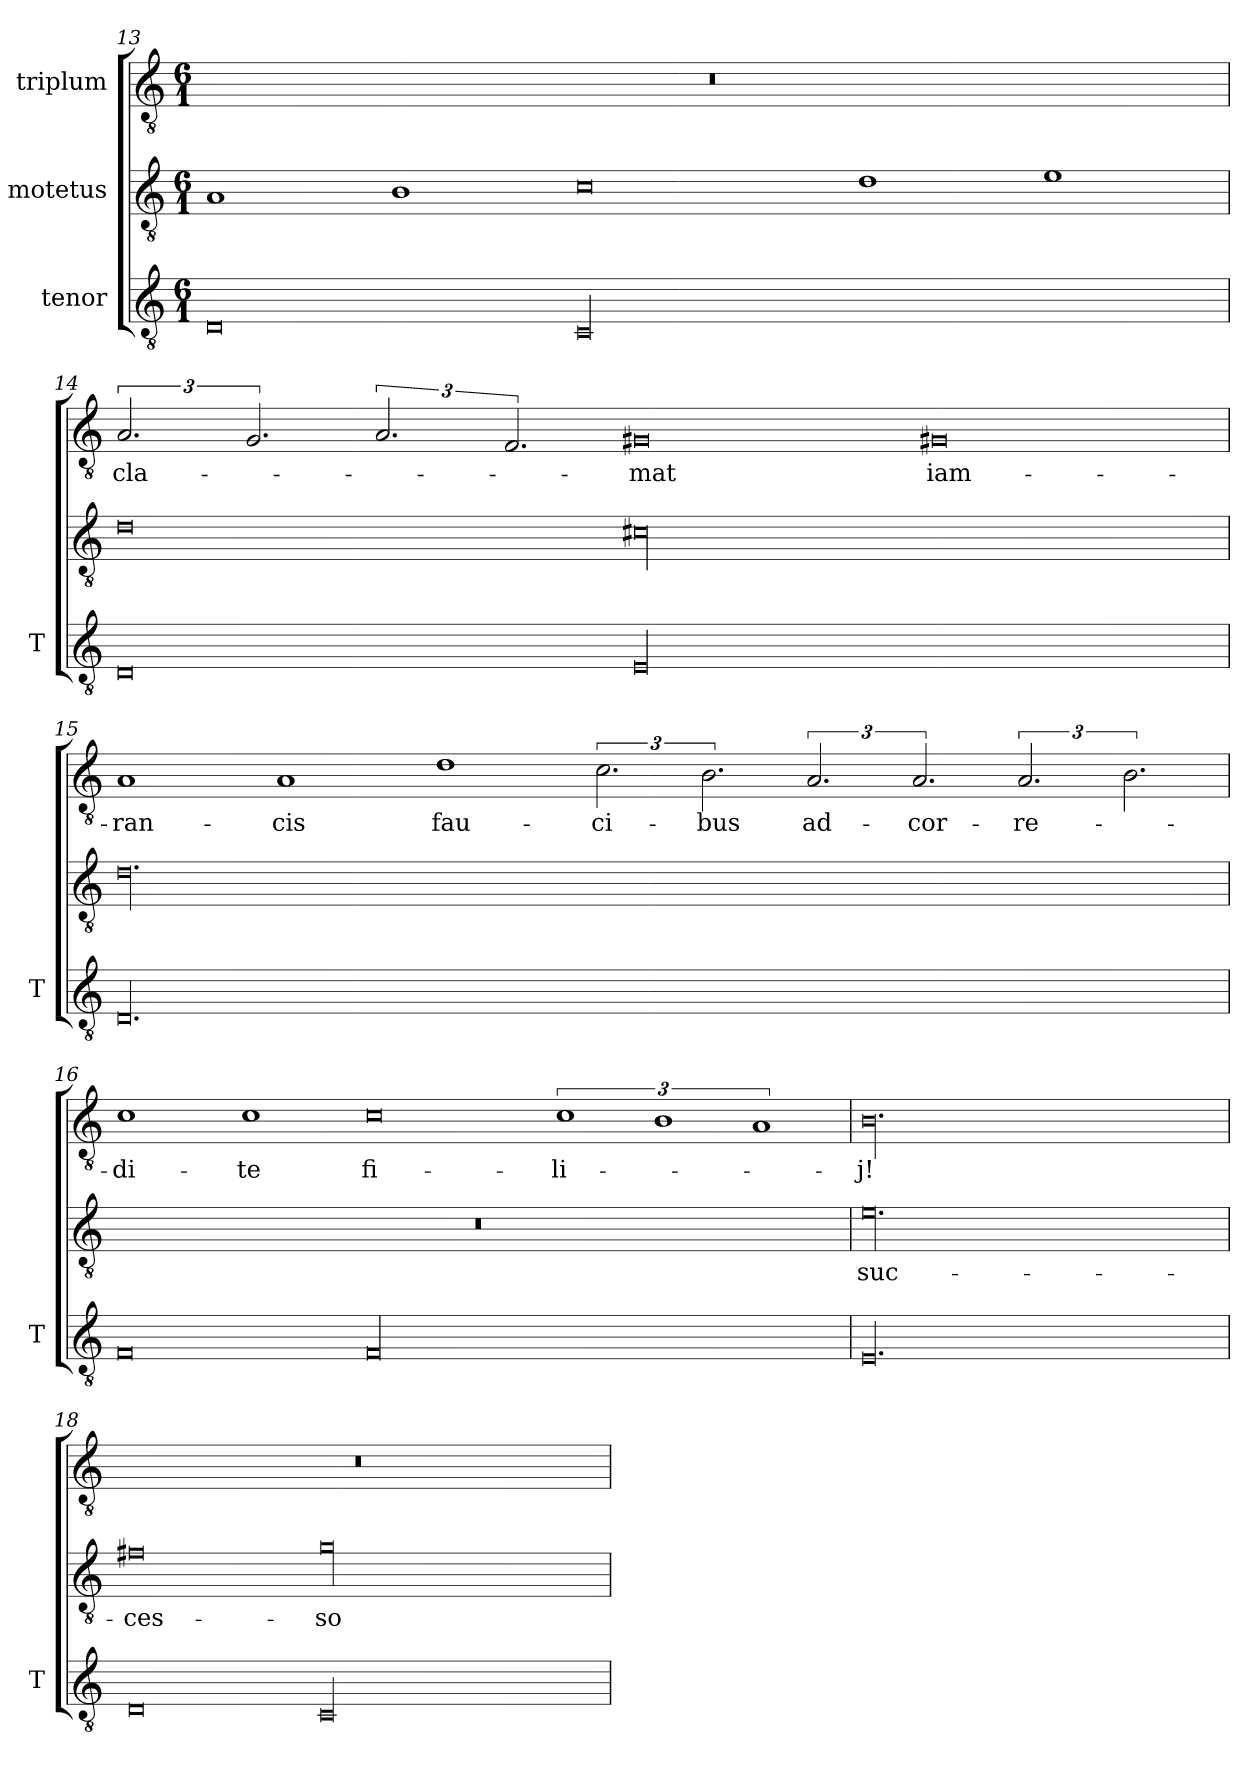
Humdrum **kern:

**kern	**kern	**text	**kern	**text
*part3	*part2	*part2	*part1	*part1
*staff3	*staff2	*staff2	*staff1	*staff1
*I"tenor	*I"motetus	*	*I"triplum	*
*I'T	*	*	*	*
*clefGv2	*clefGv2	*	*clefGv2	*
*k[]	*k[]	*	*k[]	*
*C:	*C:	*	*C:	*
*M6/1	*M6/1	*	*M6/1	*
=13	=13	=13	=13	=13
0D/	1A/	.	00.r	.
.	1B\	.	.	.
00C/	0c\	.	.	.
.	1d\	.	.	.
.	1e\	.	.	.
=14	=14	=14	=14	=14
0D/	0d\	.	3.A/	cla-
.	.	.	3.G/	.
.	.	.	3.A/	.
.	.	.	3.F/	.
00E/	00c#X\	.	0G#X/	-mat
.	.	.	0G#X/	iam-
=15	=15	=15	=15	=15
00.D/	00.d\	.	1A/	ran-
.	.	.	1A/	-cis
.	.	.	1d\	fau-
.	.	.	3.c\	-ci-
.	.	.	3.B\	-bus
.	.	.	3.A/	ad-
.	.	.	3.A/	cor-
.	.	.	3.A/	re-
.	.	.	3.B\	.
=16	=16	=16	=16	=16
0F/	00.r	.	1c\	-di-
.	.	.	1c\	-te
00F/	.	.	0c\	fi-
.	.	.	3%2c\	-li-
.	.	.	3%2B\	.
.	.	.	3%2A/	.
=17	=17	=17	=17	=17
00.E/	00.e\	suc-	00.B\	-j!
!!LO:PB:g=z
=18	=18	=18	=18	=18
0D/	0f#X\	-ces-	00.r	.
00C/	00g\	-so-	.	.
=	=	=	=	=
*-	*-	*-	*-	*-
